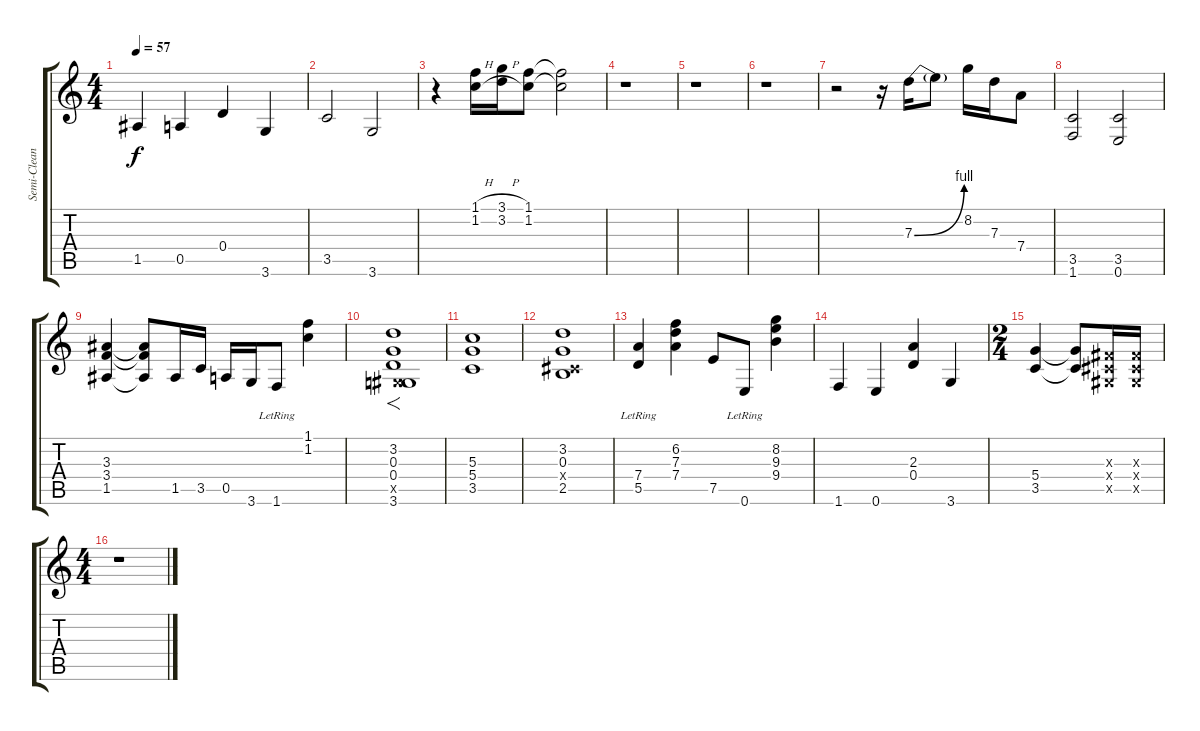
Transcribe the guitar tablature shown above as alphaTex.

\track ("Semi-Clean Electric" "Semi-Clean") {instrument overdrivenguitar}
\staff {score tabs}
\tuning (E4 B3 G3 D3 A2 E2) {hide}
\ts (4 4)
\tempo 57
\clef g2
\ks c
1.5.4{dy f} 0.5.4 0.4.4 3.6.4 |
3.5.2{volume 13} 3.6.2 |
r.4 (1.1{h} 1.2{h}).16 (3.1{h} 3.2{h}).16 (1.1 1.2).8 (1.1{t} 1.2{t}).2 |
r.1 |
r.1 |
r.1 |
r.2 r.16 7.3{be (bend 0 0 60 4)}.16 7.3{t}.8 8.2.16 7.3.16 7.4.8 |
(3.5 1.6).2{volume 15} (3.5 0.6).2 |
(3.3 3.4 1.5).4 (3.3{t} 3.4{t} 1.5{t}).8 1.5.16 3.5.16 0.5.16 3.6.16 1.6{lr}.8 (1.1 1.2).4 |
(3.2 0.3 0.4 -1.5{x} 3.6).1{f} |
(5.3 5.4 3.5).1 |
(3.2 0.3 -1.4{x} 2.5).1 |
(7.4 5.5{lr}).4 (6.2 7.3 7.4).4 7.5.8 0.6{lr}.8 (8.2 9.3 9.4).4 |
1.6.4 0.6.4 (2.3 0.4).4 3.6.4 |
\ts (2 4)
(5.4 3.5).4 (5.4{t} 3.5{t}).8 (-1.3{x} -1.4{x} -1.5{x}).16 (-1.3{x} -1.4{x} -1.5{x}).16 |
\ts (4 4)
r.1
